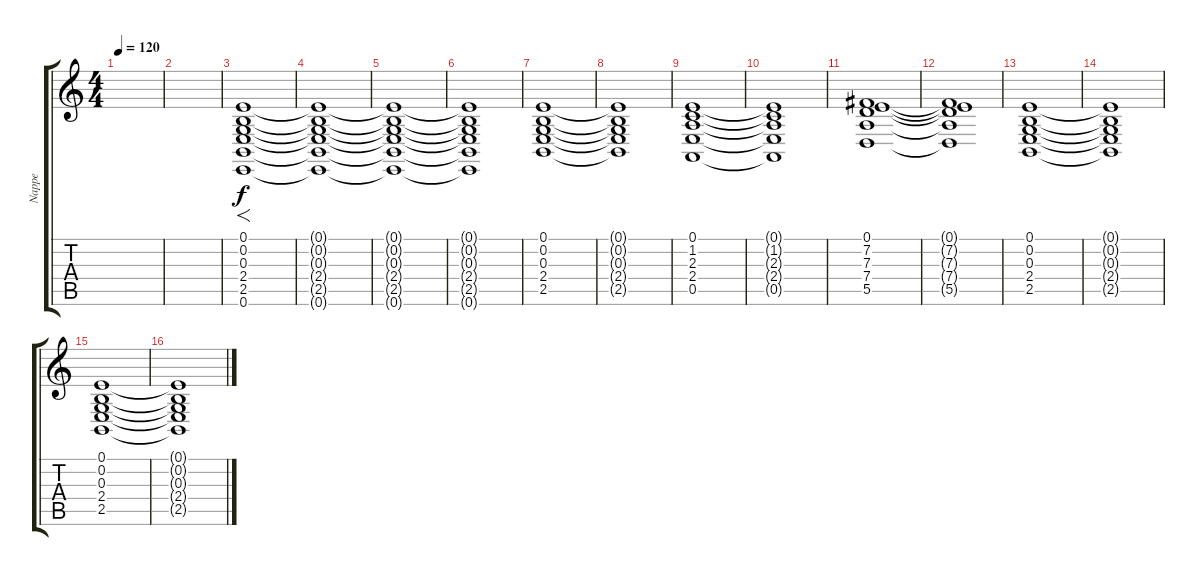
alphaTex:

\track ("Nappe" "Nappe") {instrument stringensemble2}
\staff {score tabs}
\tuning (E4 B3 G3 D3 A2 E2) {hide}
\ts (4 4)
\tempo 120
\clef g2
\ks c
|
|
(0.1 0.2 0.3 2.4 2.5 0.6).1{f} |
(0.1{t} 0.2{t} 0.3{t} 2.4{t} 2.5{t} 0.6{t}).1 |
(0.1{t} 0.2{t} 0.3{t} 2.4{t} 2.5{t} 0.6{t}).1 |
(0.1{t} 0.2{t} 0.3{t} 2.4{t} 2.5{t} 0.6{t}).1 |
(0.1 0.2 0.3 2.4 2.5).1 |
(0.1{t} 0.2{t} 0.3{t} 2.4{t} 2.5{t}).1 |
(0.1 1.2 2.3 2.4 0.5).1 |
(0.1{t} 1.2{t} 2.3{t} 2.4{t} 0.5{t}).1 |
(0.1 7.2 7.3 7.4 5.5).1 |
(0.1{t} 7.2{t} 7.3{t} 7.4{t} 5.5{t}).1 |
(0.1 0.2 0.3 2.4 2.5).1 |
(0.1{t} 0.2{t} 0.3{t} 2.4{t} 2.5{t}).1 |
(0.1 0.2 0.3 2.4 2.5).1 |
(0.1{t} 0.2{t} 0.3{t} 2.4{t} 2.5{t}).1
